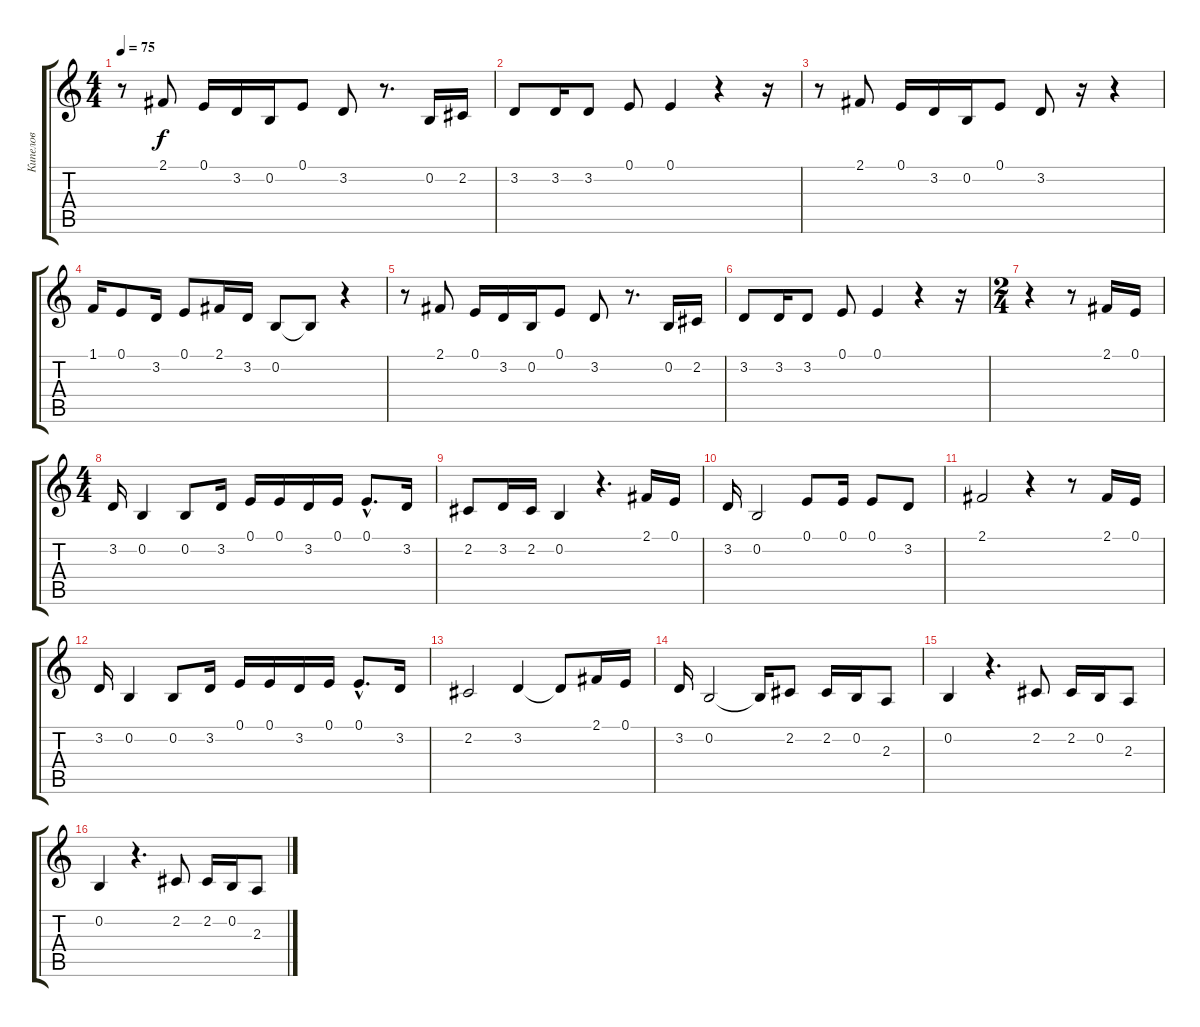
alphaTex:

\track ("Кипелов" "Кипелов") {instrument violin}
\staff {score tabs}
\tuning (E4 B3 G3 D3 A2 E2) {hide}
\ts (4 4)
\tempo 75
\clef g2
\ks c
r.8{dy f} 2.1.8 0.1.16 3.2.16 0.2.16 0.1.8 3.2.8 r.8{d} 0.2.16 2.2.16 |
3.2.8 3.2.16 3.2.8 0.1.8 0.1.4 r.4 r.16 |
r.8 2.1.8 0.1.16 3.2.16 0.2.16 0.1.8 3.2.8 r.16 r.4 |
1.1.16 0.1.8 3.2.16 0.1.8 2.1.16 3.2.16 0.2.8 0.2{t}.8 r.4 |
r.8 2.1.8 0.1.16 3.2.16 0.2.16 0.1.8 3.2.8 r.8{d} 0.2.16 2.2.16 |
3.2.8 3.2.16 3.2.8 0.1.8 0.1.4 r.4 r.16 |
\ts (2 4)
r.4 r.8 2.1.16 0.1.16 |
\ts (4 4)
3.2.16 0.2.4 0.2.8 3.2.16 0.1.16 0.1.16 3.2.16 0.1.16 0.1{hac}.8{d} 3.2.16 |
2.2.8 3.2.16 2.2.16 0.2.4 r.4{d} 2.1.16 0.1.16 |
3.2.16 0.2.2 0.1.8 0.1.16 0.1.8 3.2.8 |
2.1.2 r.4 r.8 2.1.16 0.1.16 |
3.2.16 0.2.4 0.2.8 3.2.16 0.1.16 0.1.16 3.2.16 0.1.16 0.1{hac}.8{d} 3.2.16 |
2.2.2 3.2.4 3.2{t}.8 2.1.16 0.1.16 |
3.2.16 0.2.2 0.2{t}.16 2.2.8 2.2.16 0.2.16 2.3.8 |
0.2.4 r.4{d} 2.2.8{volume 10} 2.2.16 0.2.16 2.3.8 |
0.2.4 r.4{d} 2.2.8{volume 3} 2.2.16 0.2.16 2.3.8
